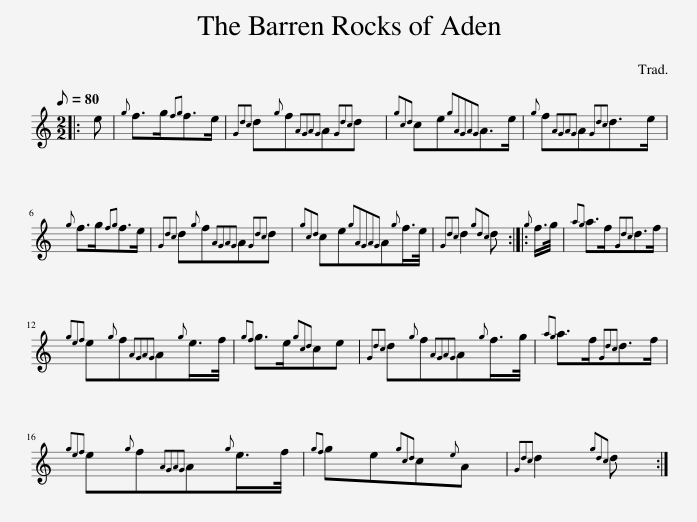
X:1
L:1/8
Q:1/8=80
M:2/2
I:linebreak $
K:C
V:1 treble
V:1
|: e |{g} f>g{fg}f>e |{Gdc} d{g}f{AGAG}A{Gdc}d |{gcd} ce{gAGAG}A>e |{g} f{AGAG}A{Gdc}d>e |$ %5
{g} f>g{fg}f>e |{Gdc} d{g}f{AGAG}A{Gdc}d |{gcd} ce{gAGAG}A{g}f/>e/ |{Gdc} d2{gdc} d ::{g} f/>g/ | %10
{ag} a>f{Gdc}d>f |${gef} e{g}f{AGAG}A{g}e/>f/ |{gf} g>e{gcd}ce |{Gdc} d{g}f{AGAG}A{g}f/>g/ |{ag} a>f{Gdc}d>f |$ %15
{gef} e{g}f{AGAG}A{g}e/>f/ |{gf} ge{gcd}c{e}A |{Gdc} d2{gdc} d :| %18
